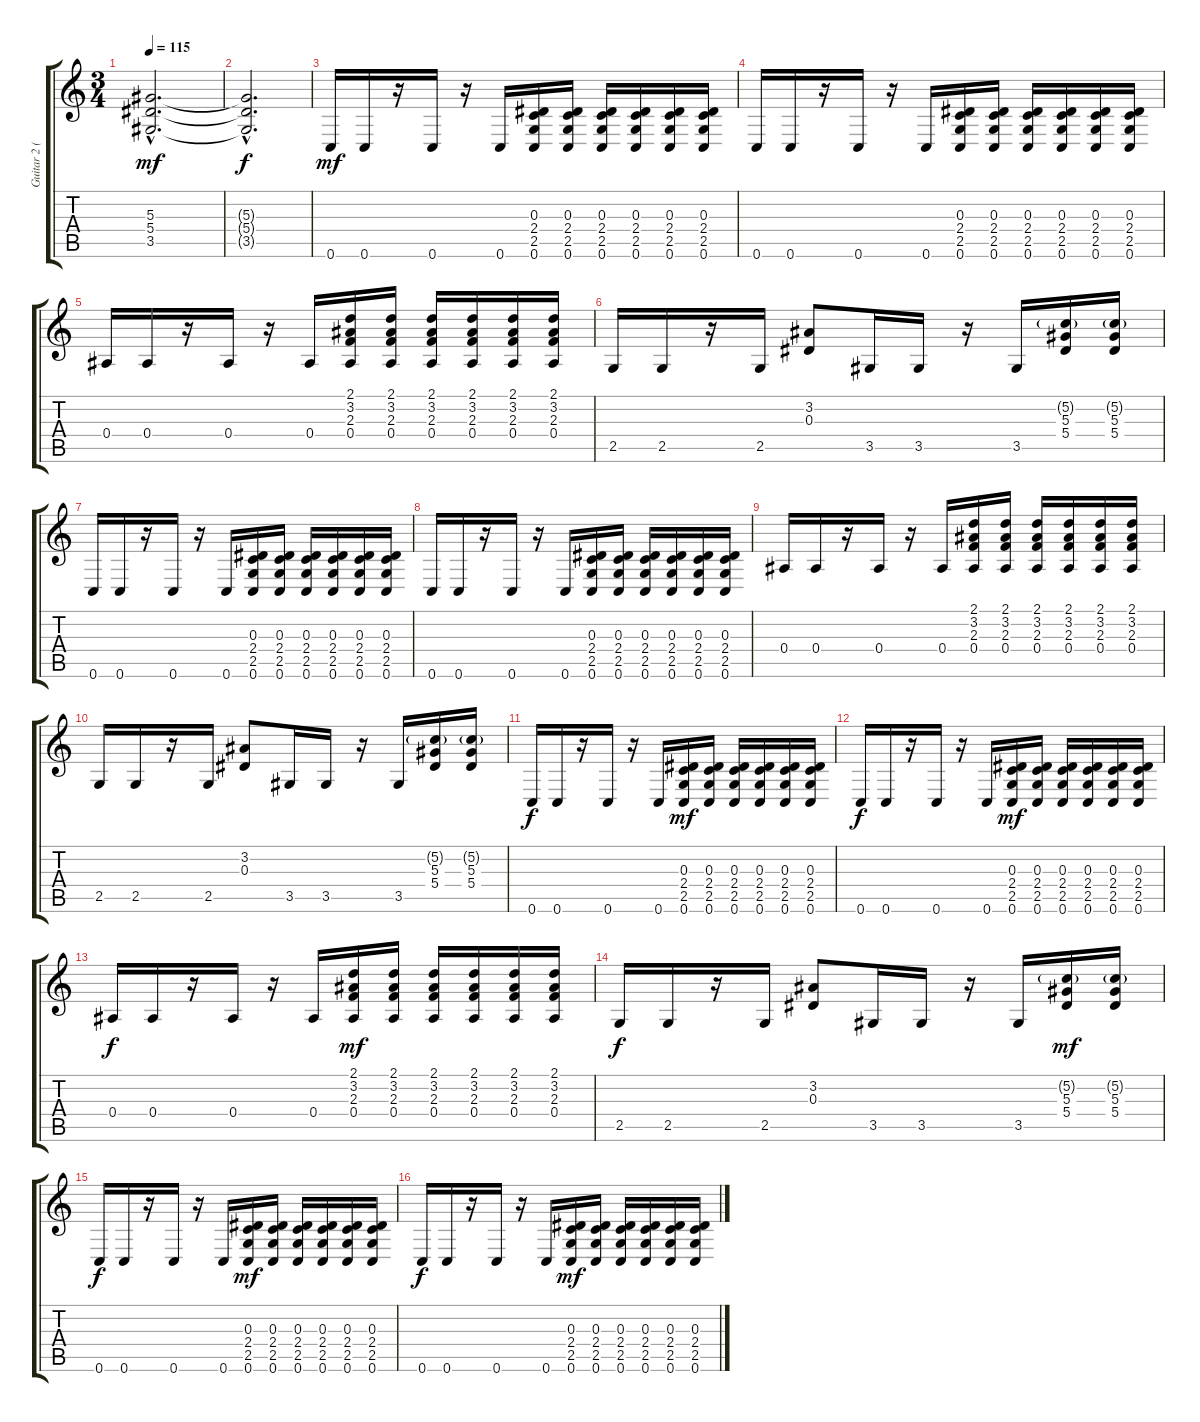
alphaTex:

\track ("Guitar 2 (Lead)" "Guitar 2 (") {instrument distortionguitar}
\staff {score tabs}
\tuning (C4 G3 Eb3 Bb2 F2 C2) {hide}
\ts (3 4)
\tempo 115
\clef g2
\ks c
(5.3{hac} 5.4{hac} 3.5{hac}).2{d dy mf} |
(5.3{hac t} 5.4{hac t} 3.5{hac t}).2{d dy f} |
0.6.16{dy mf} 0.6.16 r.16 0.6.16 r.16 0.6.16 (0.3 2.4 2.5 0.6).16 (0.3 2.4 2.5 0.6).16 (0.3 2.4 2.5 0.6).16 (0.3 2.4 2.5 0.6).16 (0.3 2.4 2.5 0.6).16 (0.3 2.4 2.5 0.6).16 |
0.6.16 0.6.16 r.16 0.6.16 r.16 0.6.16 (0.3 2.4 2.5 0.6).16 (0.3 2.4 2.5 0.6).16 (0.3 2.4 2.5 0.6).16 (0.3 2.4 2.5 0.6).16 (0.3 2.4 2.5 0.6).16 (0.3 2.4 2.5 0.6).16 |
0.4.16 0.4.16 r.16 0.4.16 r.16 0.4.16 (2.1 3.2 2.3 0.4).16 (2.1 3.2 2.3 0.4).16 (2.1 3.2 2.3 0.4).16 (2.1 3.2 2.3 0.4).16 (2.1 3.2 2.3 0.4).16 (2.1 3.2 2.3 0.4).16 |
2.5.16 2.5.16 r.16 2.5.16 (3.2 0.3).8 3.5.16 3.5.16 r.16 3.5.16 (5.2{g} 5.3 5.4).16 (5.2{g} 5.3 5.4).16 |
0.6.16 0.6.16 r.16 0.6.16 r.16 0.6.16 (0.3 2.4 2.5 0.6).16 (0.3 2.4 2.5 0.6).16 (0.3 2.4 2.5 0.6).16 (0.3 2.4 2.5 0.6).16 (0.3 2.4 2.5 0.6).16 (0.3 2.4 2.5 0.6).16 |
0.6.16 0.6.16 r.16 0.6.16 r.16 0.6.16 (0.3 2.4 2.5 0.6).16 (0.3 2.4 2.5 0.6).16 (0.3 2.4 2.5 0.6).16 (0.3 2.4 2.5 0.6).16 (0.3 2.4 2.5 0.6).16 (0.3 2.4 2.5 0.6).16 |
0.4.16 0.4.16 r.16 0.4.16 r.16 0.4.16 (2.1 3.2 2.3 0.4).16 (2.1 3.2 2.3 0.4).16 (2.1 3.2 2.3 0.4).16 (2.1 3.2 2.3 0.4).16 (2.1 3.2 2.3 0.4).16 (2.1 3.2 2.3 0.4).16 |
2.5.16 2.5.16 r.16 2.5.16 (3.2 0.3).8 3.5.16 3.5.16 r.16 3.5.16 (5.2{g} 5.3 5.4).16 (5.2{g} 5.3 5.4).16 |
0.6.16{dy f balance 9} 0.6.16 r.16 0.6.16 r.16 0.6.16 (0.3 2.4 2.5 0.6).16{dy mf} (0.3 2.4 2.5 0.6).16 (0.3 2.4 2.5 0.6).16 (0.3 2.4 2.5 0.6).16 (0.3 2.4 2.5 0.6).16 (0.3 2.4 2.5 0.6).16 |
0.6.16{dy f} 0.6.16 r.16 0.6.16 r.16 0.6.16 (0.3 2.4 2.5 0.6).16{dy mf} (0.3 2.4 2.5 0.6).16 (0.3 2.4 2.5 0.6).16 (0.3 2.4 2.5 0.6).16 (0.3 2.4 2.5 0.6).16 (0.3 2.4 2.5 0.6).16 |
0.4.16{dy f} 0.4.16 r.16 0.4.16 r.16 0.4.16 (2.1 3.2 2.3 0.4).16{dy mf} (2.1 3.2 2.3 0.4).16 (2.1 3.2 2.3 0.4).16 (2.1 3.2 2.3 0.4).16 (2.1 3.2 2.3 0.4).16 (2.1 3.2 2.3 0.4).16 |
2.5.16{dy f} 2.5.16 r.16 2.5.16 (3.2 0.3).8 3.5.16 3.5.16 r.16 3.5.16 (5.2{g} 5.3 5.4).16{dy mf} (5.2{g} 5.3 5.4).16 |
0.6.16{dy f} 0.6.16 r.16 0.6.16 r.16 0.6.16 (0.3 2.4 2.5 0.6).16{dy mf} (0.3 2.4 2.5 0.6).16 (0.3 2.4 2.5 0.6).16 (0.3 2.4 2.5 0.6).16 (0.3 2.4 2.5 0.6).16 (0.3 2.4 2.5 0.6).16 |
0.6.16{dy f} 0.6.16 r.16 0.6.16 r.16 0.6.16 (0.3 2.4 2.5 0.6).16{dy mf} (0.3 2.4 2.5 0.6).16 (0.3 2.4 2.5 0.6).16 (0.3 2.4 2.5 0.6).16 (0.3 2.4 2.5 0.6).16 (0.3 2.4 2.5 0.6).16
